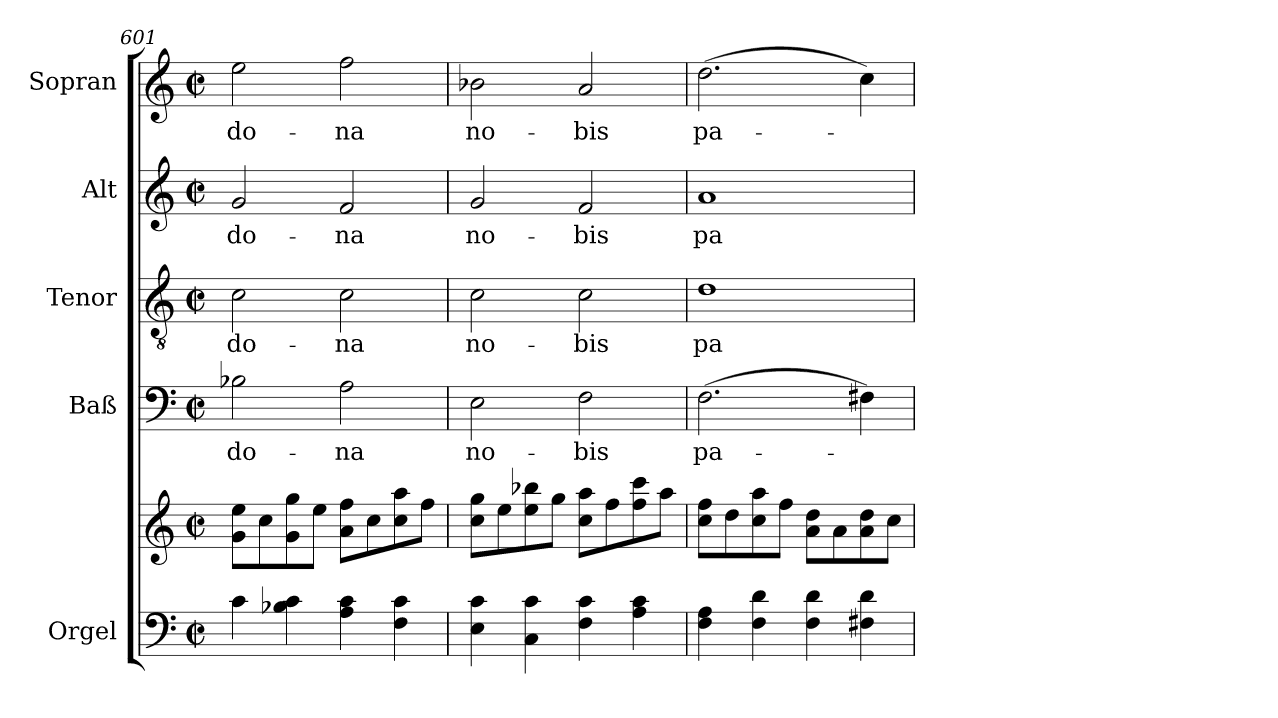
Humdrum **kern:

**kern	**kern	**kern	**text	**kern	**text	**kern	**text	**kern	**text
*part5	*part5	*part4	*part4	*part3	*part3	*part2	*part2	*part1	*part1
*staff6	*staff5	*staff4	*staff4	*staff3	*staff3	*staff2	*staff2	*staff1	*staff1
*I"Orgel	*	*I"Baß	*	*I"Tenor	*	*I"Alt	*	*I"Sopran	*
*clefF4	*clefG2	*clefF4	*	*clefGv2	*	*clefG2	*	*clefG2	*
*k[]	*k[]	*k[]	*	*k[]	*	*k[]	*	*k[]	*
*C:	*C:	*C:	*	*C:	*	*C:	*	*C:	*
*M2/2	*M2/2	*M2/2	*	*M2/2	*	*M2/2	*	*M2/2	*
*met(c|)	*met(c|)	*met(c|)	*	*met(c|)	*	*met(c|)	*	*met(c|)	*
=601	=601	=601	=601	=601	=601	=601	=601	=601	=601
!	!	!	!LO:LY:b	!	!LO:LY:b	!	!LO:LY:b	!	!LO:LY:b
4c\	8g\ 8ee\L	2B-X\	do-	2c\	do-	2g/	do-	2ee\	do-
.	8cc\	.	.	.	.	.	.	.	.
4B-X\ 4c\	8g\ 8gg\	.	.	.	.	.	.	.	.
.	8ee\J	.	.	.	.	.	.	.	.
!	!	!	!LO:LY:b	!	!LO:LY:b	!	!LO:LY:b	!	!LO:LY:b
4A\ 4c\	8a\ 8ff\L	2A\	-na	2c\	-na	2f/	-na	2ff\	-na
.	8cc\	.	.	.	.	.	.	.	.
4F\ 4c\	8cc\ 8aa\	.	.	.	.	.	.	.	.
.	8ff\J	.	.	.	.	.	.	.	.
=602	=602	=602	=602	=602	=602	=602	=602	=602	=602
!	!	!	!LO:LY:b	!	!LO:LY:b	!	!LO:LY:b	!	!LO:LY:b
4E\ 4c\	8cc\ 8gg\L	2E\	no-	2c\	no-	2g/	no-	2b-X\	no-
.	8ee\	.	.	.	.	.	.	.	.
4C\ 4c\	8ee\ 8bb-X\	.	.	.	.	.	.	.	.
.	8gg\J	.	.	.	.	.	.	.	.
!	!	!	!LO:LY:b	!	!LO:LY:b	!	!LO:LY:b	!	!LO:LY:b
4F\ 4c\	8cc\ 8aa\L	2F\	-bis	2c\	-bis	2f/	-bis	2a/	-bis
.	8ff\	.	.	.	.	.	.	.	.
4A\ 4c\	8ff\ 8ccc\	.	.	.	.	.	.	.	.
.	8aa\J	.	.	.	.	.	.	.	.
!!LO:LB:g=z
=603	=603	=603	=603	=603	=603	=603	=603	=603	=603
!	!	!	!LO:LY:b	!	!LO:LY:b	!	!LO:LY:b	!	!LO:LY:b
4F\ 4A\	8cc\ 8ff\L	(>2.F\	pa-	1d	pa-	1a	pa-	(>2.dd\	pa-
.	8dd\	.	.	.	.	.	.	.	.
4F\ 4d\	8cc\ 8aa\	.	.	.	.	.	.	.	.
.	8ff\J	.	.	.	.	.	.	.	.
4F\ 4d\	8a\ 8dd\L	.	.	.	.	.	.	.	.
.	8a\	.	.	.	.	.	.	.	.
4F#X\ 4d\	8a\ 8dd\	4F#X\)	.	.	.	.	.	4cc\)	.
.	8cc\J	.	.	.	.	.	.	.	.
=	=	=	=	=	=	=	=	=	=
*-	*-	*-	*-	*-	*-	*-	*-	*-	*-
